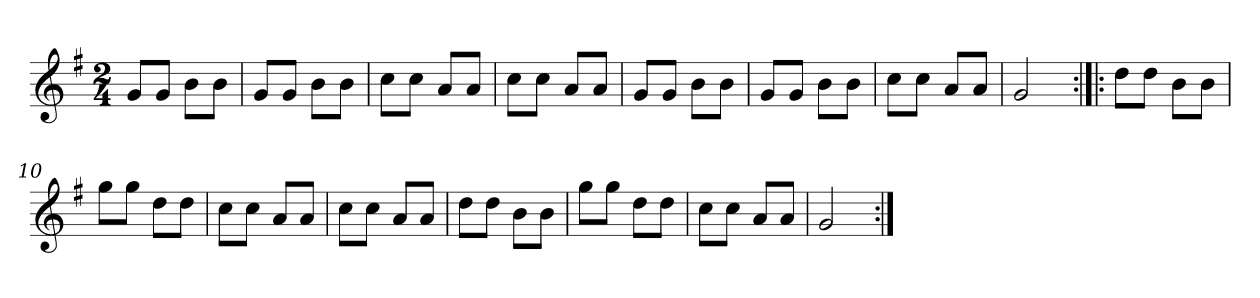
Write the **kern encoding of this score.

**kern
*part1
*staff1
*clefG2
*k[f#]
*G:
*M2/4
*MM120
=1
8g/L
8g/J
8b\L
8b\J
=2
8g/L
8g/J
8b\L
8b\J
=3
8cc\L
8cc\J
8a/L
8a/J
=4
8cc\L
8cc\J
8a/L
8a/J
=5
8g/L
8g/J
8b\L
8b\J
=6
8g/L
8g/J
8b\L
8b\J
=7
8cc\L
8cc\J
8a/L
8a/J
=8
2g
=9:|!|:
8dd\L
8dd\J
8b\L
8b\J
=10
8gg\L
8gg\J
8dd\L
8dd\J
=11
8cc\L
8cc\J
8a/L
8a/J
=12
8cc\L
8cc\J
8a/L
8a/J
=13
8dd\L
8dd\J
8b\L
8b\J
=14
8gg\L
8gg\J
8dd\L
8dd\J
=15
8cc\L
8cc\J
8a/L
8a/J
=16
2g
=:|!
*-
